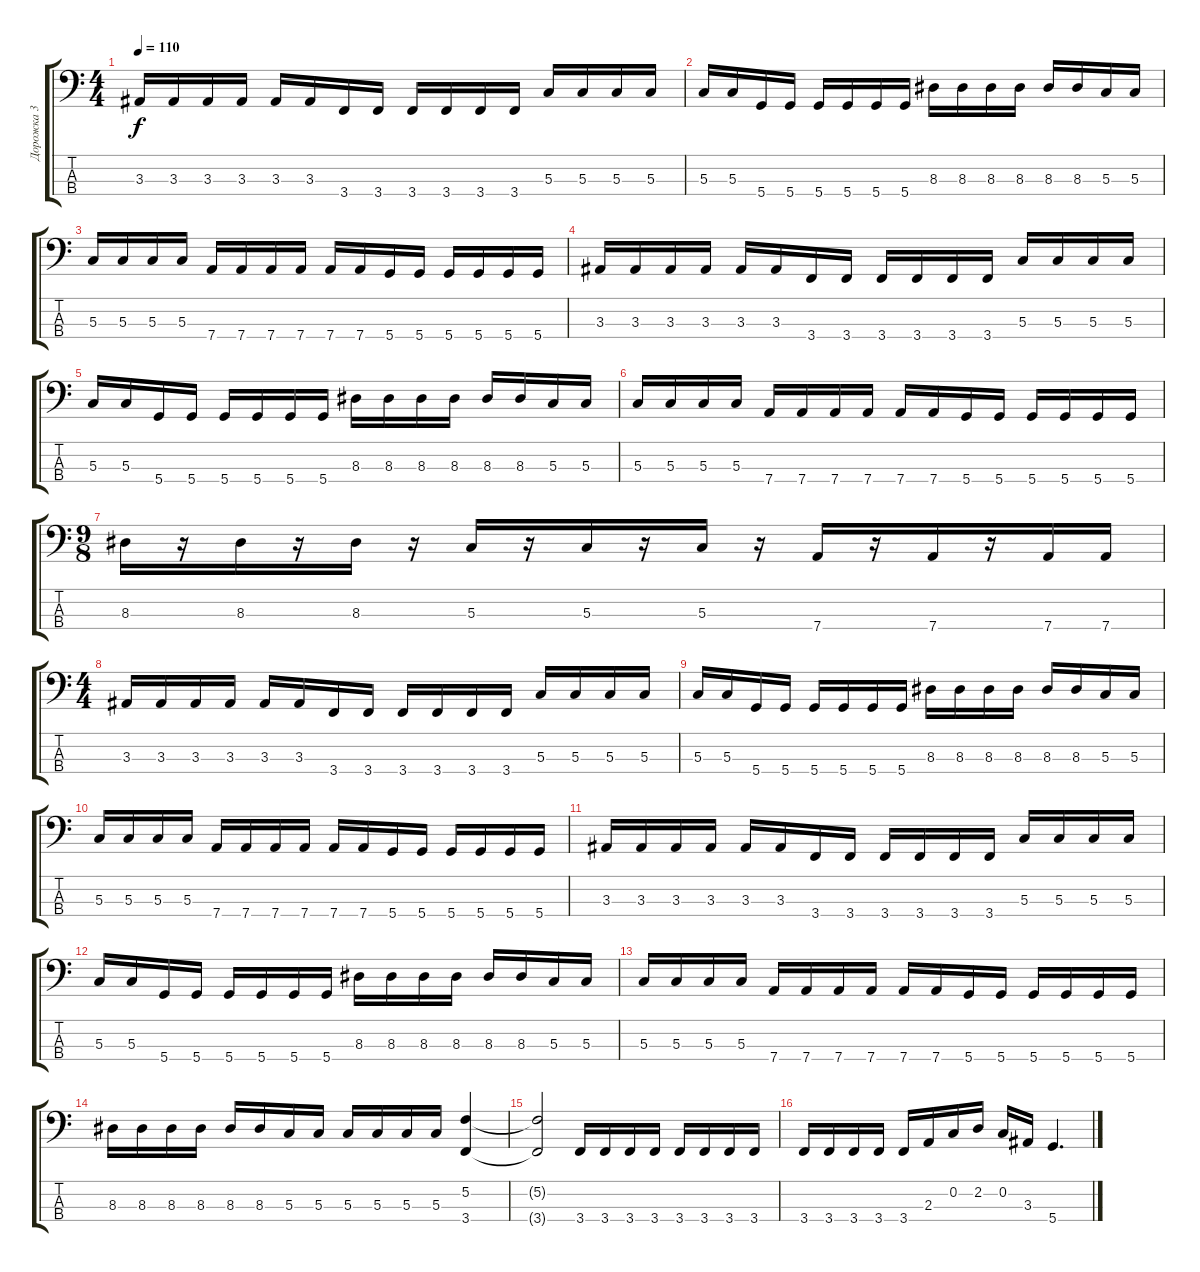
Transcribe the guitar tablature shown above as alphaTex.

\track ("Дорожка 3" "Дорожка 3") {instrument electricbassfinger}
\staff {score tabs}
\tuning (F2 C2 G1 D1) {hide}
\ts (4 4)
\tempo 110
\clef f4
\ks c
3.3.16{dy f} 3.3.16 3.3.16 3.3.16 3.3.16 3.3.16 3.4.16 3.4.16 3.4.16 3.4.16 3.4.16 3.4.16 5.3.16 5.3.16 5.3.16 5.3.16 |
5.3.16 5.3.16 5.4.16 5.4.16 5.4.16 5.4.16 5.4.16 5.4.16 8.3.16 8.3.16 8.3.16 8.3.16 8.3.16 8.3.16 5.3.16 5.3.16 |
5.3.16 5.3.16 5.3.16 5.3.16 7.4.16 7.4.16 7.4.16 7.4.16 7.4.16 7.4.16 5.4.16 5.4.16 5.4.16 5.4.16 5.4.16 5.4.16 |
3.3.16 3.3.16 3.3.16 3.3.16 3.3.16 3.3.16 3.4.16 3.4.16 3.4.16 3.4.16 3.4.16 3.4.16 5.3.16 5.3.16 5.3.16 5.3.16 |
5.3.16 5.3.16 5.4.16 5.4.16 5.4.16 5.4.16 5.4.16 5.4.16 8.3.16 8.3.16 8.3.16 8.3.16 8.3.16 8.3.16 5.3.16 5.3.16 |
5.3.16 5.3.16 5.3.16 5.3.16 7.4.16 7.4.16 7.4.16 7.4.16 7.4.16 7.4.16 5.4.16 5.4.16 5.4.16 5.4.16 5.4.16 5.4.16 |
\ts (9 8)
8.3.16 r.16 8.3.16 r.16 8.3.16 r.16 5.3.16 r.16 5.3.16 r.16 5.3.16 r.16 7.4.16 r.16 7.4.16 r.16 7.4.16 7.4.16 |
\ts (4 4)
3.3.16 3.3.16 3.3.16 3.3.16 3.3.16 3.3.16 3.4.16 3.4.16 3.4.16 3.4.16 3.4.16 3.4.16 5.3.16 5.3.16 5.3.16 5.3.16 |
5.3.16 5.3.16 5.4.16 5.4.16 5.4.16 5.4.16 5.4.16 5.4.16 8.3.16 8.3.16 8.3.16 8.3.16 8.3.16 8.3.16 5.3.16 5.3.16 |
5.3.16 5.3.16 5.3.16 5.3.16 7.4.16 7.4.16 7.4.16 7.4.16 7.4.16 7.4.16 5.4.16 5.4.16 5.4.16 5.4.16 5.4.16 5.4.16 |
3.3.16 3.3.16 3.3.16 3.3.16 3.3.16 3.3.16 3.4.16 3.4.16 3.4.16 3.4.16 3.4.16 3.4.16 5.3.16 5.3.16 5.3.16 5.3.16 |
5.3.16 5.3.16 5.4.16 5.4.16 5.4.16 5.4.16 5.4.16 5.4.16 8.3.16 8.3.16 8.3.16 8.3.16 8.3.16 8.3.16 5.3.16 5.3.16 |
5.3.16 5.3.16 5.3.16 5.3.16 7.4.16 7.4.16 7.4.16 7.4.16 7.4.16 7.4.16 5.4.16 5.4.16 5.4.16 5.4.16 5.4.16 5.4.16 |
8.3.16 8.3.16 8.3.16 8.3.16 8.3.16 8.3.16 5.3.16 5.3.16 5.3.16 5.3.16 5.3.16 5.3.16 (5.2 3.4).4 |
(5.2{t} 3.4{t}).2 3.4.16 3.4.16 3.4.16 3.4.16 3.4.16 3.4.16 3.4.16 3.4.16 |
3.4.16 3.4.16 3.4.16 3.4.16 3.4.16 2.3.16 0.2.16 2.2.16 0.2.16 3.3.16 5.4.4{d}
